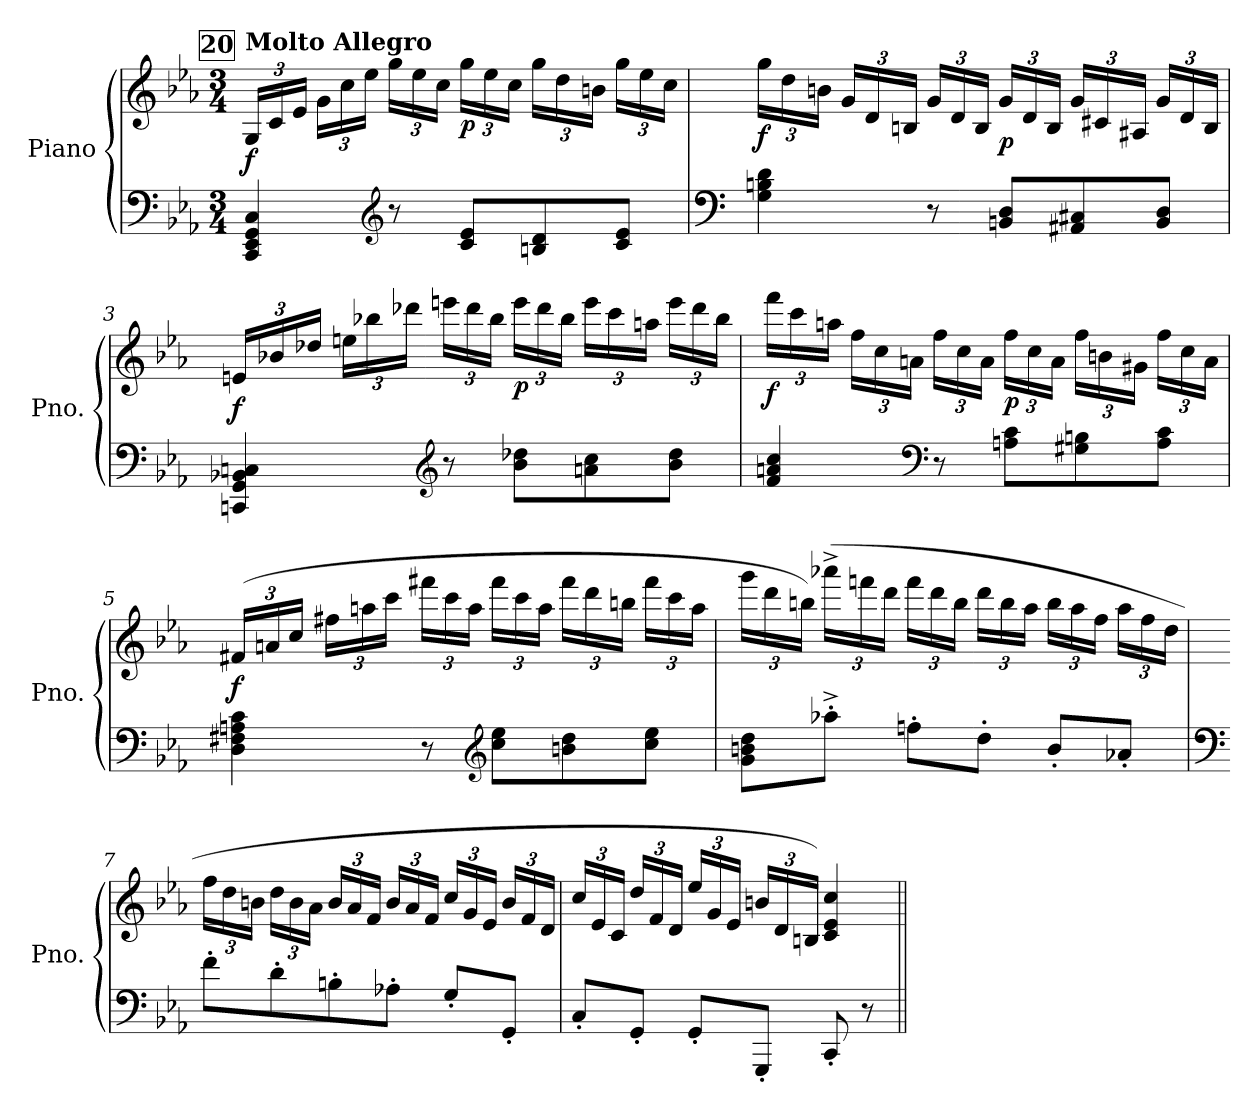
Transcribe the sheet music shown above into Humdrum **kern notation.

**kern	**kern	**dynam
*part1	*part1	*part1
*staff2	*staff1	*staff1/2
*I"Piano	*	*
*I'Pno.	*	*
*clefF4	*clefG2	*
*k[b-e-a-]	*k[b-e-a-]	*
*M3/4	*M3/4	*
*	*Xbrackettup	*
!!LO:REH:place=s1:a:B:fs=14:t=20
=1	=1	=1
!	!LO:TX:a:B:t=Molto Allegro	!
!	!	!LO:DY:b
4CC/ 4EE-/ 4GG/ 4C/	24G/LL	f
.	24c/	.
.	24e-/JJ	.
.	24g\LL	.
.	24cc\	.
.	24ee-\JJ	.
*clefG2	*	*
8r	24gg\LL	.
.	24ee-\	.
.	24cc\JJ	.
!	!	!LO:DY:b
8c/<< 8e-/<<L	24gg\LL	p
.	24ee-\	.
.	24cc\JJ	.
8Bn/<< 8d/<<	24gg\LL	.
.	24dd\	.
.	24bn\JJ	.
8c/<< 8e-/<<J	24gg\LL	.
.	24ee-\	.
.	24cc\JJ	.
=2	=2	=2
*clefF4	*	*
!	!	!LO:DY:b
4G\<<< 4Bn\<<< 4d\<<<	24gg\LL	f
.	24dd\	.
.	24bn\JJ	.
.	24g/LL	.
.	24d/	.
.	24Bn/JJ	.
8r	24g/LL	.
.	24d/	.
.	24B/JJ	.
!	!	!LO:DY:b
8BBn/ 8D/L	24g/LL	p
.	24d/	.
.	24B/JJ	.
8AA#X/ 8C#X/	24g/LL	.
.	24c#X/	.
.	24A#X/JJ	.
8BB/ 8D/J	24g/LL	.
.	24d/	.
.	24B/JJ	.
!!LO:LB:g=z
=3	=3	=3
!	!	!LO:DY:b
4CCn/ 4GG/ 4BB-X/ 4Cn/	24en/LL	f
.	24b-X/	.
.	24dd-X/JJ	.
.	24een\LL	.
.	24bb-X\	.
.	24ddd-X\JJ	.
*clefG2	*	*
8r	24eeen\LL	.
.	24ddd-\	.
.	24bb-\JJ	.
!	!	!LO:DY:b
8b-\ 8dd-X\L	24eee\LL	p
.	24ddd-\	.
.	24bb-\JJ	.
8an\ 8cc\	24eee\LL	.
.	24ccc\	.
.	24aan\JJ	.
8b-\ 8dd-\J	24eee\LL	.
.	24ddd-\	.
.	24bb-\JJ	.
!!LO:LB:g=z
=4	=4	=4
!	!	!LO:DY:b
4f/ 4an/ 4cc/	24fff\LL	f
.	24ccc\	.
.	24aan\JJ	.
.	24ff\LL	.
.	24cc\	.
.	24an\JJ	.
*clefF4	*	*
8r	24ff\LL	.
.	24cc\	.
.	24a\JJ	.
!	!	!LO:DY:b
8An\ 8c\L	24ff\LL	p
.	24cc\	.
.	24a\JJ	.
8G#X\ 8Bn\	24ff\LL	.
.	24bn\	.
.	24g#X\JJ	.
8A\ 8c\J	24ff\LL	.
.	24cc\	.
.	24a\JJ	.
!!LO:LB:g=z
=5	=5	=5
!	!	!LO:DY:b
4D\ 4F#X\ 4An\ 4c\	(>24f#X/LL	f
.	24an/	.
.	24cc/JJ	.
.	24ff#X\LL	.
.	24aan\	.
.	24ccc\JJ	.
8r	24fff#X\LL	.
.	24ccc\	.
.	24aa\JJ	.
*clefG2	*	*
8cc\ 8ee-\L	24fff#\LL	.
.	24ccc\	.
.	24aa\JJ	.
8bn\ 8dd\	24fff#\LL	.
.	24ddd\	.
.	24bbn\JJ	.
8cc\ 8ee-\J	24fff#\LL	.
.	24ccc\	.
.	24aa\JJ	.
!!LO:LB:g=z
=6	=6	=6
8g\ 8bn\ 8dd\L	24ggg\LL	.
.	24ddd\	.
.	24bbn\JJ)	.
8aa-X<'^\J	(>24aaa-X^\LL	.
.	24fffn\	.
.	24ddd\JJ	.
8ffn<'\L	24fff\LL	.
.	24ddd\	.
.	24bb\JJ	.
8dd<'\J	24ddd\LL	.
.	24bb\	.
.	24aa-\JJ	.
8b<'/L	24bb\LL	.
.	24aa-\	.
.	24ff\JJ	.
8a-X<'/J	24aa-\LL	.
.	24ff\	.
.	24dd\JJ	.
=7	=7	=7
*clefF4	*	*
8f<'\L	24ff\LL	.
.	24dd\	.
.	24bn\JJ	.
8d'\	24dd\LL	.
.	24b\	.
.	24a-\JJ	.
8Bn'\	24b/LL	.
.	24a-/	.
.	24f/JJ	.
8A-X<'\J	24b/LL	.
.	24a-/	.
.	24f/JJ	.
8G'/L	24cc/LL	.
.	24g/	.
.	24e-/JJ	.
8GG'/J	24b/LL	.
.	24f/	.
.	24d/JJ	.
!!LO:PB:g=z
=8	=8	=8
8C<'/L	24cc/LL	.
.	24e-/	.
.	24c/JJ	.
8GG<'/J	24dd/LL	.
.	24f/	.
.	24d/JJ	.
8GG<'/L	24ee-/LL	.
.	24g/	.
.	24e-/JJ	.
8GGG'/J	24bn/LL	.
.	24d/	.
.	24Bn/JJ)	.
8CC'/	4c/ 4e-/ 4cc/	.
8r	.	.
=||	=||	=||
*-	*-	*-
